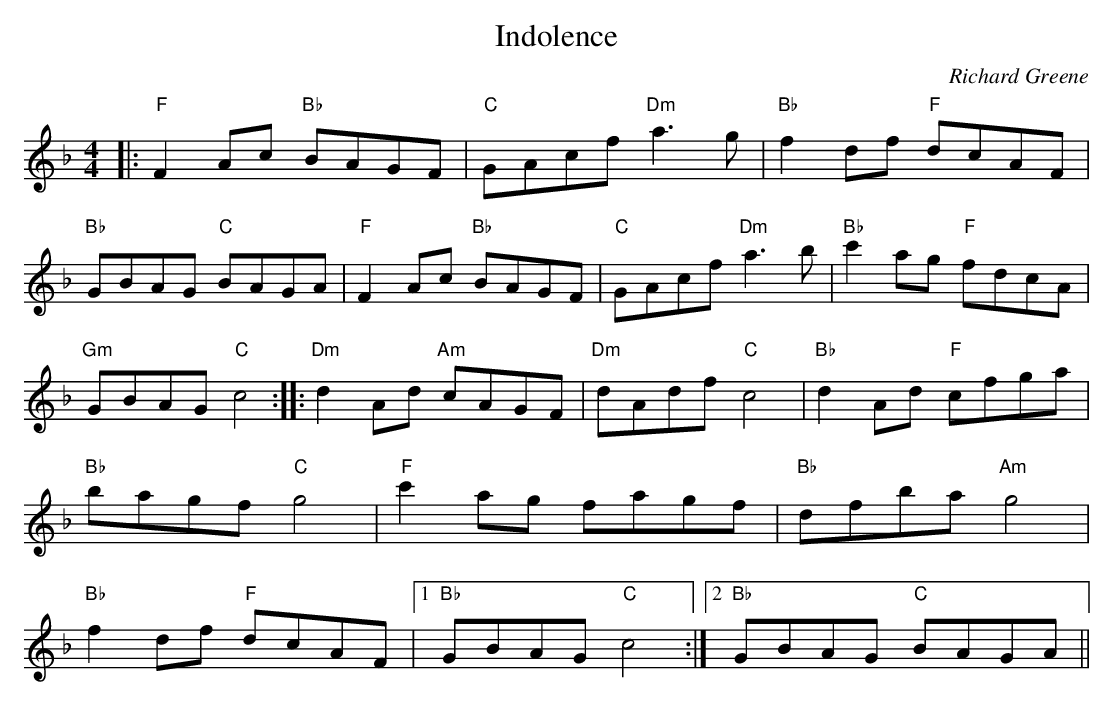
X:1
T:Indolence
C:Richard Greene
E:10
L:1/8
M:4/4
K:F major
|:"F"F2 Ac "Bb"BAGF|"C"GAcf "Dm"a3 g|"Bb"f2 df "F"dcAF|"Bb"GBAG "C"BAGA|\
"F"F2 Ac "Bb"BAGF|"C"GAcf "Dm"a3 b|"Bb"c'2 ag "F"fdcA|"Gm"GBAG "C"c4::\
"Dm"d2 Ad "Am"cAGF|"Dm"dAdf "C"c4|"Bb"d2 Ad "F"cfga|"Bb"bagf "C"g4|\
"F"c'2 ag fagf|"Bb"dfba "Am"g4|"Bb"f2 df "F"dcAF|1 "Bb"GBAG "C"c4:|2 "Bb"GBAG "C"BAGA||**
